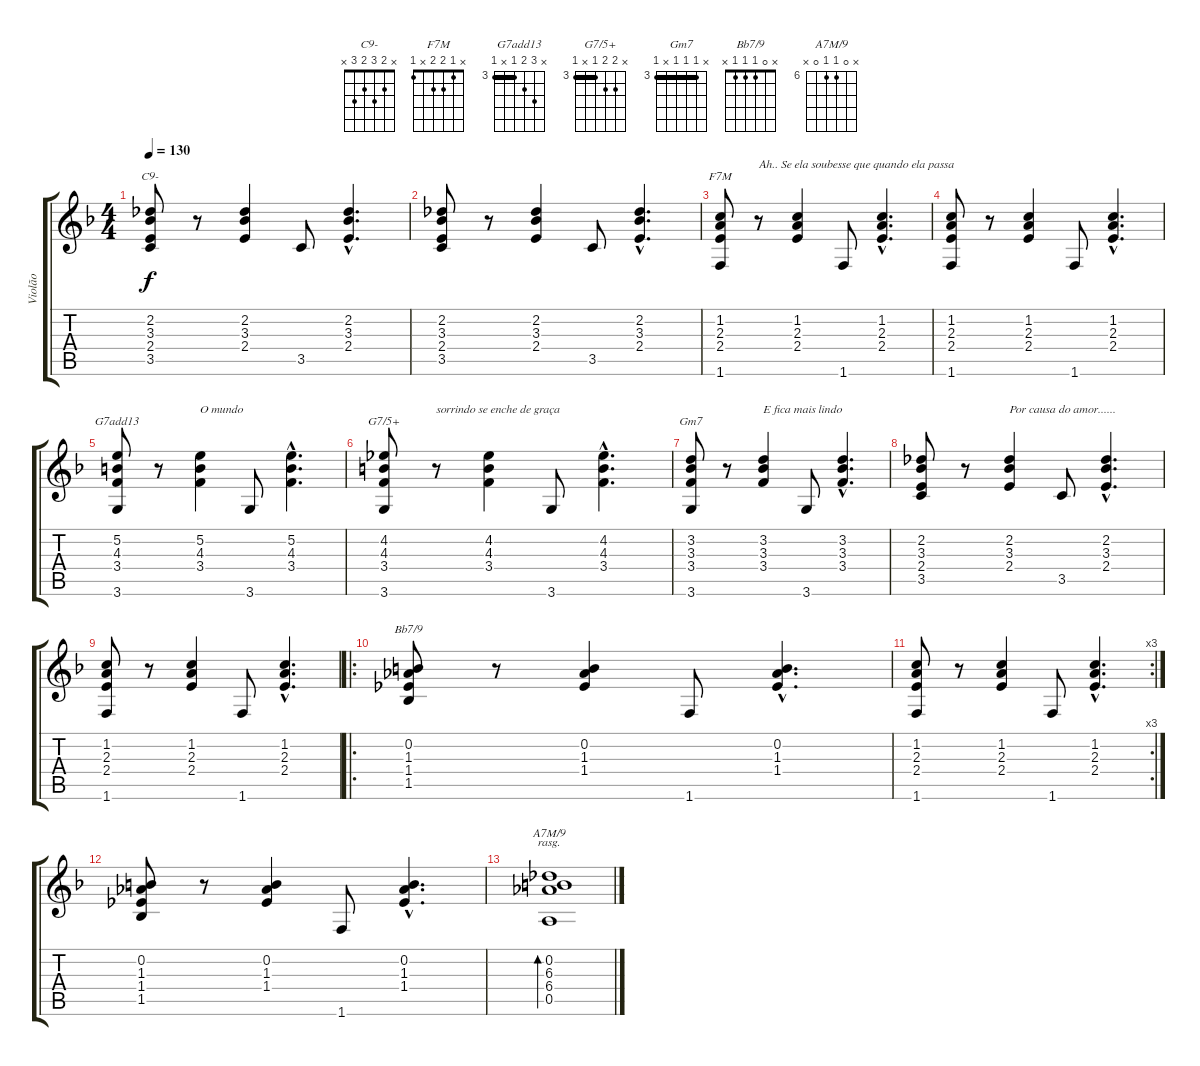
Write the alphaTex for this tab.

\track ("Violão" "Violão") {instrument acousticguitarsteel}
\staff {score tabs}
\tuning (E4 B3 G3 D3 A2 E2) {hide}
\chord ("C9-" x 2 3 2 3 x)
\chord ("F7M" x 1 2 2 x 1)
\chord ("G7add13" x 5 4 3 x 3) {firstfret 3 barre 3}
\chord ("G7/5+" x 4 4 3 x 3) {firstfret 3 barre 3}
\chord ("Gm7" x 3 3 3 x 3) {firstfret 3 barre 3}
\chord ("Bb7/9" x 0 1 1 1 x)
\chord ("A7M/9" x 0 6 6 0 x) {firstfret 6}
\ts (4 4)
\tempo 130
\clef g2
\ks f
(2.2 3.3 2.4 3.5).8{ch "C9-" dy f} r.8 (2.2 3.3 2.4).4 3.5.8 (2.2{hac} 3.3{hac} 2.4{hac}).4{d} |
(2.2 3.3 2.4 3.5).8 r.8 (2.2 3.3 2.4).4 3.5.8 (2.2{hac} 3.3{hac} 2.4{hac}).4{d} |
(1.2 2.3 2.4 1.6).8{ch "F7M"} r.8{txt "Ah.. Se ela soubesse que quando ela passa"} (1.2 2.3 2.4).4 1.6.8 (1.2{hac} 2.3{hac} 2.4{hac}).4{d} |
(1.2 2.3 2.4 1.6).8 r.8 (1.2 2.3 2.4).4 1.6.8 (1.2{hac} 2.3{hac} 2.4{hac}).4{d} |
(5.2 4.3 3.4 3.6).8{ch "G7add13"} r.8 (5.2 4.3 3.4).4{txt "O mundo"} 3.6.8 (5.2{hac} 4.3{hac} 3.4{hac}).4{d} |
(4.2 4.3 3.4 3.6).8{ch "G7/5+"} r.8{txt "sorrindo se enche de graça"} (4.2 4.3 3.4).4 3.6.8 (4.2{hac} 4.3{hac} 3.4{hac}).4{d} |
(3.2 3.3 3.4 3.6).8{ch "Gm7"} r.8 (3.2 3.3 3.4).4{txt "E fica mais lindo"} 3.6.8 (3.2{hac} 3.3{hac} 3.4{hac}).4{d} |
(2.2 3.3 2.4 3.5).8 r.8 (2.2 3.3 2.4).4{txt "Por causa do amor......"} 3.5.8 (2.2{hac} 3.3{hac} 2.4{hac}).4{d} |
(1.2 2.3 2.4 1.6).8 r.8 (1.2 2.3 2.4).4 1.6.8 (1.2{hac} 2.3{hac} 2.4{hac}).4{d} |
\ro
(0.2 1.3 1.4 1.5).8{ch "Bb7/9"} r.8 (0.2 1.3 1.4).4 1.6.8 (0.2{hac} 1.3{hac} 1.4{hac}).4{d} |
\rc 3
(1.2 2.3 2.4 1.6).8 r.8 (1.2 2.3 2.4).4 1.6.8 (1.2{hac} 2.3{hac} 2.4{hac}).4{d} |
(0.2 1.3 1.4 1.5).8 r.8 (0.2 1.3 1.4).4 1.6.8 (0.2{hac} 1.3{hac} 1.4{hac}).4{d} |
(0.2 6.3 6.4 0.5).1{bd 480 ch "A7M/9" rasg ii}
